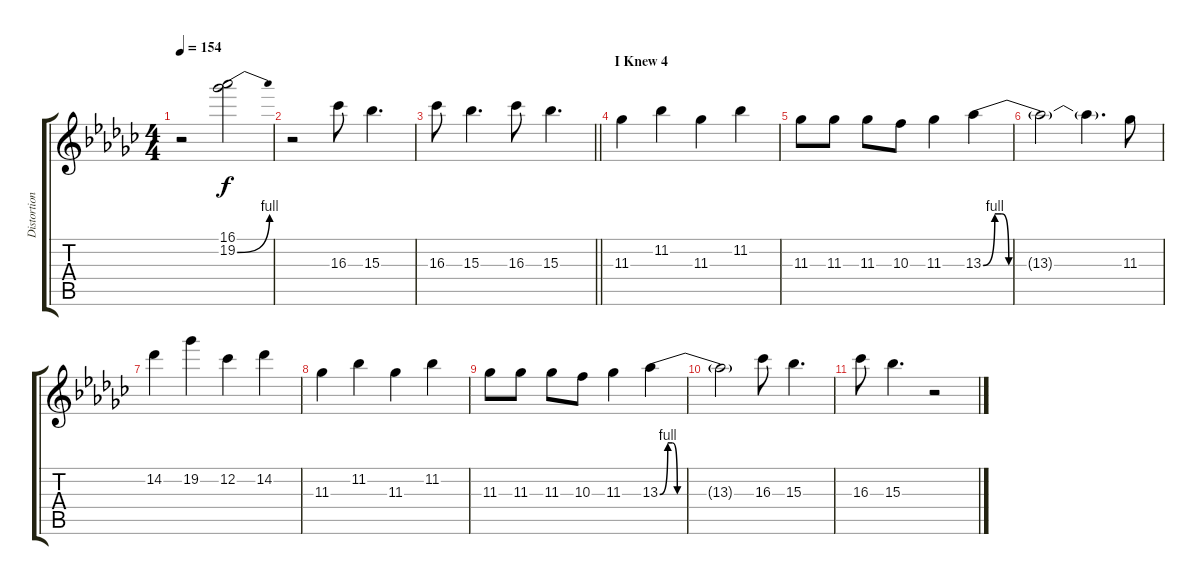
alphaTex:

\track ("Distortion 2" "Distortion") {instrument overdrivenguitar}
\staff {score tabs}
\tuning (E4 B3 G3 D3 A2 E2) {hide}
\ts (4 4)
\tempo 154
\clef g2
\ks gb
r.2{dy f} (16.1 19.2{be (bend 0 0 60 4)}).2 |
r.2 16.3.8 15.3.4{d} |
\barLineRight lightlight
16.3.8 15.3.4{d} 16.3.8 15.3.4{d} |
\section ("" "I Knew 4")
11.3.4 11.2.4 11.3.4 11.2.4 |
11.3.8 11.3.8 11.3.8 10.3.8 11.3.4 13.3{be (custom 0 0 5 4 8 4 11 0 15 0 21 0 60 0)}.4 |
13.3{t}.2 13.3{t}.4{d} 11.3.8 |
14.2.4 19.2.4 12.2.4 14.2.4 |
11.3.4 11.2.4 11.3.4 11.2.4 |
11.3.8 11.3.8 11.3.8 10.3.8 11.3.4 13.3{be (custom 0 0 5 4 8 4 11 0 15 0 21 0 60 0)}.4 |
13.3{t}.2 16.3.8 15.3.4{d} |
16.3.8 15.3.4{d} r.2
